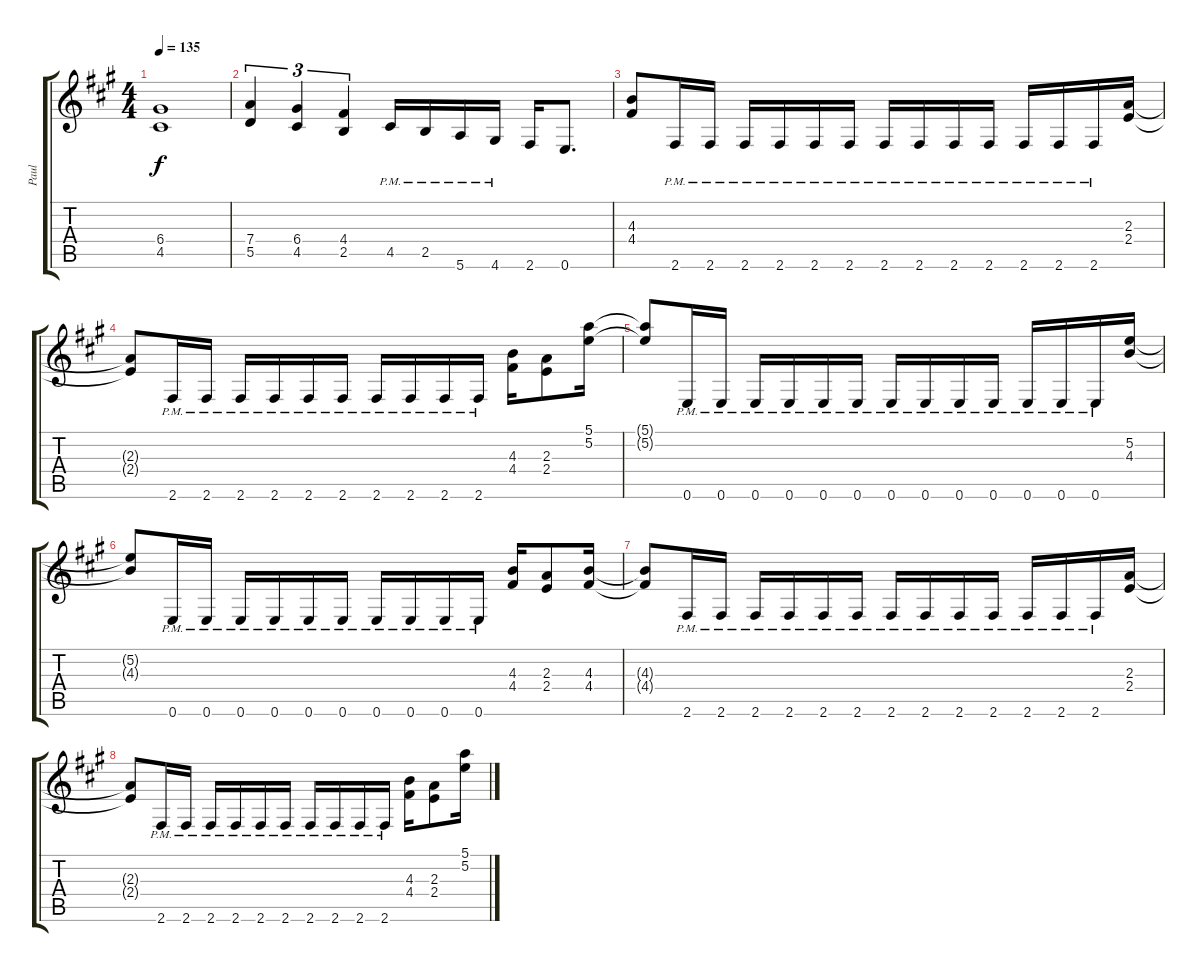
\track ("Paul" "Paul") {instrument overdrivenguitar}
\staff {score tabs}
\tuning (E4 B3 G3 D3 A2 E2) {hide}
\ts (4 4)
\tempo 135
\clef g2
\ks a
(6.4 4.5).1{dy f} |
(7.4 5.5).4{tu (3 2)} (6.4 4.5).4{tu (3 2)} (4.4 2.5).4{tu (3 2)} 4.5{pm}.16 2.5{pm}.16 5.6{pm}.16 4.6{pm}.16 2.6.16 0.6.8{d} |
(4.3 4.4).8 2.6{pm}.16 2.6{pm}.16 2.6{pm}.16 2.6{pm}.16 2.6{pm}.16 2.6{pm}.16 2.6{pm}.16 2.6{pm}.16 2.6{pm}.16 2.6{pm}.16 2.6{pm}.16 2.6{pm}.16 2.6{pm}.16 (2.3 2.4).16 |
(2.3{t} 2.4{t}).8 2.6{pm}.16 2.6{pm}.16 2.6{pm}.16 2.6{pm}.16 2.6{pm}.16 2.6{pm}.16 2.6{pm}.16 2.6{pm}.16 2.6{pm}.16 2.6{pm}.16 (4.3 4.4).16 (2.3 2.4).8 (5.1 5.2).16 |
(5.1{t} 5.2{t}).8 0.6{pm}.16 0.6{pm}.16 0.6{pm}.16 0.6{pm}.16 0.6{pm}.16 0.6{pm}.16 0.6{pm}.16 0.6{pm}.16 0.6{pm}.16 0.6{pm}.16 0.6{pm}.16 0.6{pm}.16 0.6{pm}.16 (5.2 4.3).16 |
(5.2{t} 4.3{t}).8 0.6{pm}.16 0.6{pm}.16 0.6{pm}.16 0.6{pm}.16 0.6{pm}.16 0.6{pm}.16 0.6{pm}.16 0.6{pm}.16 0.6{pm}.16 0.6{pm}.16 (4.3 4.4).16 (2.3 2.4).8 (4.3 4.4).16 |
(4.3{t} 4.4{t}).8 2.6{pm}.16 2.6{pm}.16 2.6{pm}.16 2.6{pm}.16 2.6{pm}.16 2.6{pm}.16 2.6{pm}.16 2.6{pm}.16 2.6{pm}.16 2.6{pm}.16 2.6{pm}.16 2.6{pm}.16 2.6{pm}.16 (2.3 2.4).16 |
(2.3{t} 2.4{t}).8 2.6{pm}.16 2.6{pm}.16 2.6{pm}.16 2.6{pm}.16 2.6{pm}.16 2.6{pm}.16 2.6{pm}.16 2.6{pm}.16 2.6{pm}.16 2.6{pm}.16 (4.3 4.4).16 (2.3 2.4).8 (5.1 5.2).16
